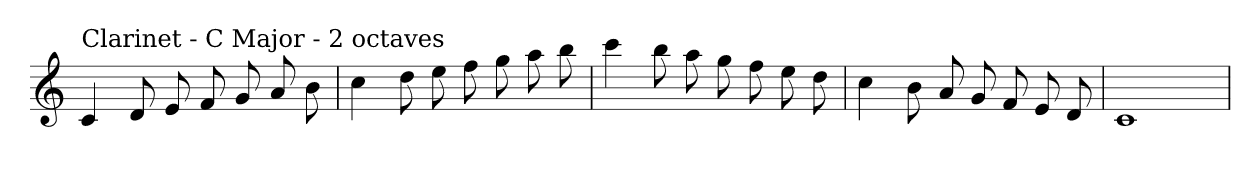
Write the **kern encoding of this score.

**kern
*part1
*staff1
*clefG2
*k[]
*C:
=
!LO:TX:a:t=Clarinet - C Major - 2 octaves
4c
8d
8e
8f
8g
8a
8b
=
4cc
8dd
8ee
8ff
8gg
8aa
8bb
=
4ccc
8bb
8aa
8gg
8ff
8ee
8dd
=
4cc
8b
8a
8g
8f
8e
8d
=
1c
=
*-
